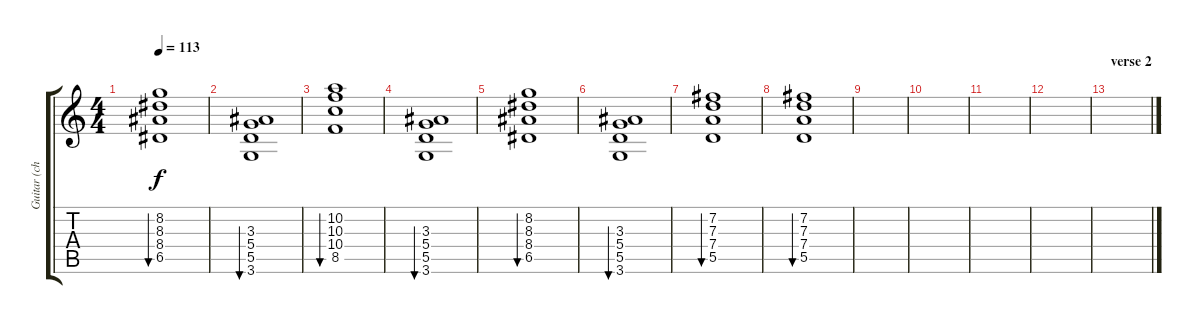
\track ("Guitar (chorus)" "Guitar (ch") {instrument overdrivenguitar}
\staff {score tabs}
\tuning (E4 B3 G3 D3 A2 E2) {hide}
\ts (4 4)
\tempo 113
\clef g2
\ks c
(8.2 8.3 8.4 6.5).1{bu 120 dy f} |
(3.3 5.4 5.5 3.6).1{bu 120} |
(10.2 10.3 10.4 8.5).1{bu 120} |
(3.3 5.4 5.5 3.6).1{bu 120} |
(8.2 8.3 8.4 6.5).1{bu 120} |
(3.3 5.4 5.5 3.6).1{bu 120} |
(7.2 7.3 7.4 5.5).1{bu 120} |
(7.2 7.3 7.4 5.5).1{bu 120} |
|
|
|
|
\section ("" "verse 2")
